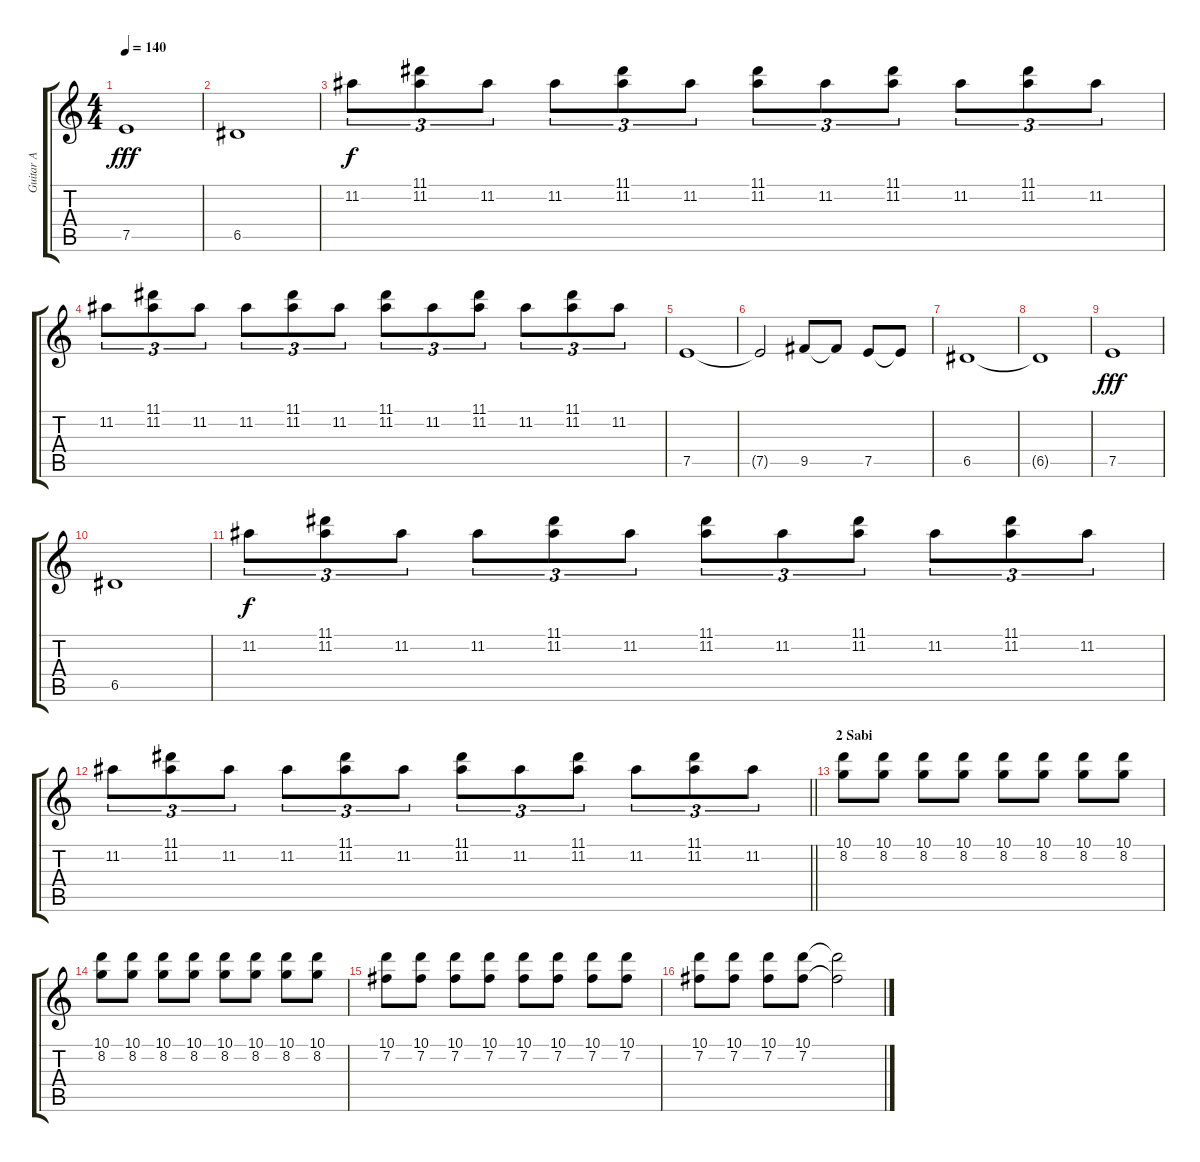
\track ("Guitar A" "Guitar A") {instrument acousticguitarsteel}
\staff {score tabs}
\tuning (E4 B3 G3 D3 A2 E2) {hide}
\ts (4 4)
\tempo 140
\clef g2
\ks c
7.5.1{dy fff} |
6.5.1 |
11.2.8{tu (3 2) dy f volume 0} (11.1 11.2).8{tu (3 2) volume 11} 11.2.8{tu (3 2)} 11.2.8{tu (3 2)} (11.1 11.2).8{tu (3 2)} 11.2.8{tu (3 2)} (11.1 11.2).8{tu (3 2)} 11.2.8{tu (3 2)} (11.1 11.2).8{tu (3 2)} 11.2.8{tu (3 2)} (11.1 11.2).8{tu (3 2)} 11.2.8{tu (3 2)} |
11.2.8{tu (3 2)} (11.1 11.2).8{tu (3 2)} 11.2.8{tu (3 2)} 11.2.8{tu (3 2)} (11.1 11.2).8{tu (3 2)} 11.2.8{tu (3 2)} (11.1 11.2).8{tu (3 2)} 11.2.8{tu (3 2)} (11.1 11.2).8{tu (3 2)} 11.2.8{tu (3 2)} (11.1 11.2).8{tu (3 2)} 11.2.8{tu (3 2)} |
7.5.1{volume 13} |
7.5{t}.2 9.5.8 9.5{t}.8 7.5.8 7.5{t}.8 |
6.5.1 |
6.5{t}.1 |
7.5.1{dy fff} |
6.5.1 |
11.2.8{tu (3 2) dy f volume 0} (11.1 11.2).8{tu (3 2) volume 11} 11.2.8{tu (3 2)} 11.2.8{tu (3 2)} (11.1 11.2).8{tu (3 2)} 11.2.8{tu (3 2)} (11.1 11.2).8{tu (3 2)} 11.2.8{tu (3 2)} (11.1 11.2).8{tu (3 2)} 11.2.8{tu (3 2)} (11.1 11.2).8{tu (3 2)} 11.2.8{tu (3 2)} |
\barLineRight lightlight
11.2.8{tu (3 2)} (11.1 11.2).8{tu (3 2)} 11.2.8{tu (3 2)} 11.2.8{tu (3 2)} (11.1 11.2).8{tu (3 2)} 11.2.8{tu (3 2)} (11.1 11.2).8{tu (3 2)} 11.2.8{tu (3 2)} (11.1 11.2).8{tu (3 2)} 11.2.8{tu (3 2)} (11.1 11.2).8{tu (3 2)} 11.2.8{tu (3 2)} |
\section ("" "2 Sabi")
(10.1 8.2).8{instrument overdrivenguitar} (10.1 8.2).8 (10.1 8.2).8 (10.1 8.2).8 (10.1 8.2).8 (10.1 8.2).8 (10.1 8.2).8 (10.1 8.2).8 |
(10.1 8.2).8 (10.1 8.2).8 (10.1 8.2).8 (10.1 8.2).8 (10.1 8.2).8 (10.1 8.2).8 (10.1 8.2).8 (10.1 8.2).8 |
(10.1 7.2).8 (10.1 7.2).8 (10.1 7.2).8 (10.1 7.2).8 (10.1 7.2).8 (10.1 7.2).8 (10.1 7.2).8 (10.1 7.2).8 |
(10.1 7.2).8 (10.1 7.2).8 (10.1 7.2).8 (10.1 7.2).8 (10.1{t} 7.2{t}).2
